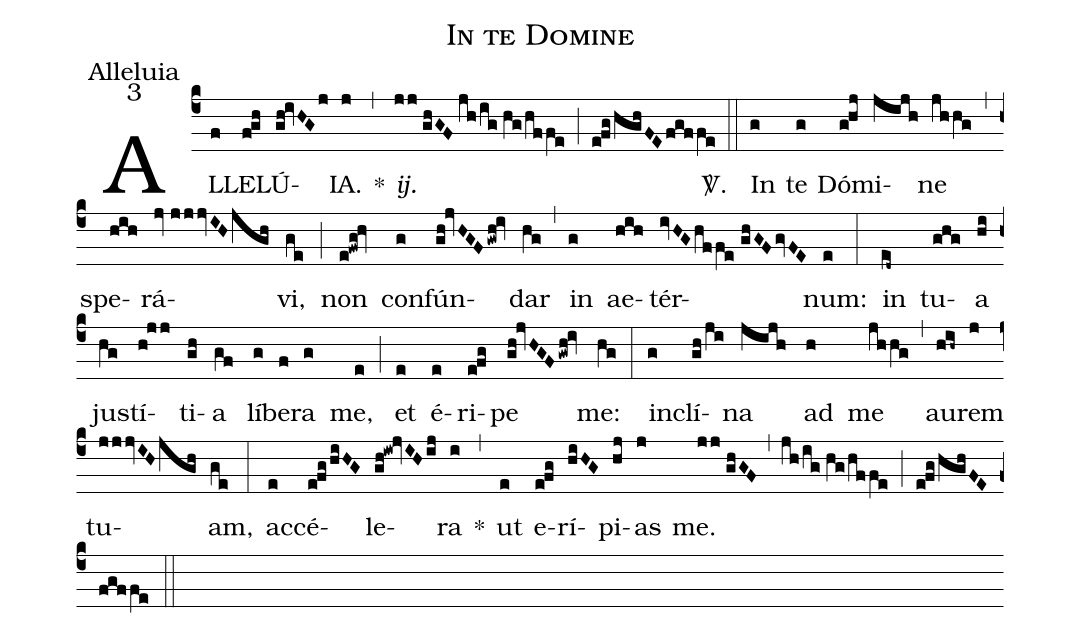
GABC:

name:In te Domine;
office-part:Alleluia;
mode:3;
%%
(c4) AL(f)LE(f!gh)LÚ(gh!ivHG/j)IA.(j) *(,) <i>ij.</i>(jj//ghGF//jh/ig//hg/hffe) (;) (e!fg/hghFE/fgffe) <sp>V/</sp>.(::) In(g) te(g) Dó(g!hj)mi(jijh)ne(jhhg) (,) spe(hih)rá(jv//jjjvIH/jgh)vi,(ge) (;) non(e!fwg!hv) con(g)fún(gh!jvHGF/gwh!iv)dar(hg) (,) in(g) ae(hih)tér(ivHG/hffe//ghGF/gvFE)num:(e) (:) in(ed~) tu(ghg)a(hi) jus(hg)tí(h!jj)ti(gh)a(gf) lí(g)be(f)ra(g) me,(e) (;) et(e) é(e)ri(e!fg)pe(gh!jvHGF/gwh!iv) me:(hg) (:) in(g)clí(gh/ji)na(jijh) ad(h) me(jhhg) (,) au(hih~)rem(j) tu(jjjvIH/jgh)am,(ge) (:) ac(e)cé(e!fg/hiHG)le(gh!iw!jvIH/ij)ra(i) *(,) ut(e) e(e!fg)rí(hiHG)pi(hj)as(j) me.(jj//ghGF) (,) (jh/ig//hg/hffe) (;) (e!fg/hghFE/fgffe) (::)
